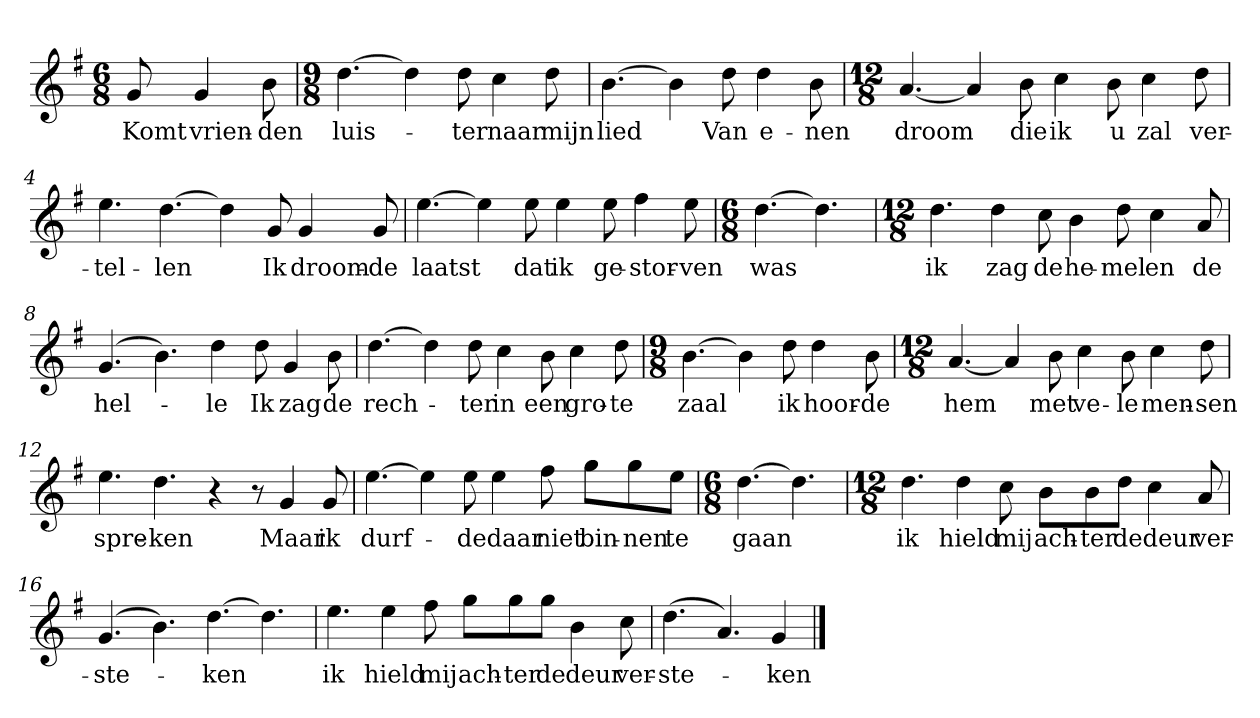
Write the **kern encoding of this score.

**kern	**text
*part1	*part1
*staff1	*staff1
*clefG2	*
*k[f#]	*
*G:	*
*M6/8	*
*MM120	*
=	=
8g	Komt
4g	vrien-
8b	-den
=1	=1
*M9/8	*
[4.dd	luis-
4dd]	.
8dd	-ter
4cc	naar
8dd	mijn
=2	=2
[4.b	lied
4b]	.
8dd	Van
4dd	e-
8b	-nen
=3	=3
*M12/8	*
[4.a	droom
4a]	.
8b	die
4cc	ik
8b	u
4cc	zal
8dd	ver-
=4	=4
4.ee	-tel-
[4.dd	-len
4dd]	.
8g	Ik
4g	droom-
8g	-de
=5	=5
[4.ee	laatst
4ee]	.
8ee	dat
4ee	ik
8ee	ge-
4ff#	-stor-
8ee	-ven
=6	=6
*M6/8	*
[4.dd	was
4.dd]	.
=7	=7
*M12/8	*
4.dd	ik
4dd	zag
8cc	de
4b	he-
8dd	-mel
4cc	en
8a	de
=8	=8
(4.g	hel-
4.b)	.
4dd	-le
8dd	Ik
4g	zag
8b	de
=9	=9
[4.dd	rech-
4dd]	.
8dd	-ter
4cc	in
8b	een
4cc	gro-
8dd	-te
=10	=10
*M9/8	*
[4.b	zaal
4b]	.
8dd	ik
4dd	hoor-
8b	-de
=11	=11
*M12/8	*
[4.a	hem
4a]	.
8b	met
4cc	ve-
8b	-le
4cc	men-
8dd	-sen
=12	=12
4.ee	spre-
4.dd	-ken
4r	.
8r	.
4g	Maar
8g	ik
=13	=13
[4.ee	durf-
4ee]	.
8ee	-de
4ee	daar
8ff#	niet
8gg\L	bin-
8gg\	-nen
8ee\J	te
=14	=14
*M6/8	*
[4.dd	gaan
4.dd]	.
=15	=15
*M12/8	*
4.dd	ik
4dd	hield
8cc	mij
8b\L	ach-
8b\	-ter
8dd\J	de
4cc	deur
8a	ver-
=16	=16
(4.g	-ste-
4.b)	.
[4.dd	-ken
4.dd]	.
=17	=17
4.ee	ik
4ee	hield
8ff#	mij
8gg\L	ach-
8gg\	-ter
8gg\J	de
4b	deur
8cc	ver-
=18	=18
(4.dd	-ste-
4.a)	.
4g	-ken
==	==
*-	*-
